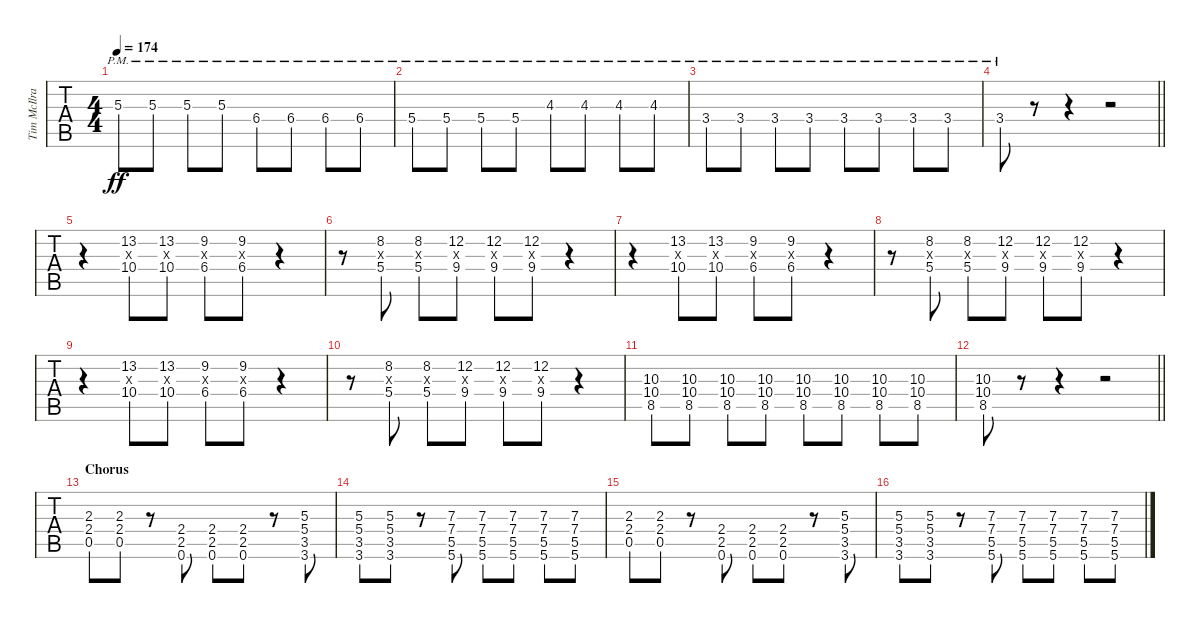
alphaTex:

\track ("Tim McIlrath - Guitar One" "Tim McIlra") {instrument distortionguitar}
\staff {tabs}
\tuning (Eb4 Bb3 Gb3 Db3 Ab2 Eb2) {hide}
\ts (4 4)
\tempo 174
\clef g2
\ks c
5.3{pm}.8{dy ff} 5.3{pm}.8 5.3{pm}.8 5.3{pm}.8 6.4{pm}.8 6.4{pm}.8 6.4{pm}.8 6.4{pm}.8 |
5.4{pm}.8 5.4{pm}.8 5.4{pm}.8 5.4{pm}.8 4.3{pm}.8 4.3{pm}.8 4.3{pm}.8 4.3{pm}.8 |
3.4{pm}.8 3.4{pm}.8 3.4{pm}.8 3.4{pm}.8 3.4{pm}.8 3.4{pm}.8 3.4{pm}.8 3.4{pm}.8 |
\barLineRight lightlight
3.4{pm}.8 r.8 r.4 r.2 |
r.4 (13.2 10.3{x} 10.4).8 (13.2 10.3{x} 10.4).8 (9.2 6.3{x} 6.4).8 (9.2 6.3{x} 6.4).8 r.4 |
r.8 (8.2 5.3{x} 5.4).8 (8.2 5.3{x} 5.4).8 (12.2 9.3{x} 9.4).8 (12.2 9.3{x} 9.4).8 (12.2 9.3{x} 9.4).8 r.4 |
r.4 (13.2 10.3{x} 10.4).8 (13.2 10.3{x} 10.4).8 (9.2 6.3{x} 6.4).8 (9.2 6.3{x} 6.4).8 r.4 |
r.8 (8.2 5.3{x} 5.4).8 (8.2 5.3{x} 5.4).8 (12.2 9.3{x} 9.4).8 (12.2 9.3{x} 9.4).8 (12.2 9.3{x} 9.4).8 r.4 |
r.4 (13.2 10.3{x} 10.4).8 (13.2 10.3{x} 10.4).8 (9.2 6.3{x} 6.4).8 (9.2 6.3{x} 6.4).8 r.4 |
r.8 (8.2 5.3{x} 5.4).8 (8.2 5.3{x} 5.4).8 (12.2 9.3{x} 9.4).8 (12.2 9.3{x} 9.4).8 (12.2 9.3{x} 9.4).8 r.4 |
(10.3 10.4 8.5).8 (10.3 10.4 8.5).8 (10.3 10.4 8.5).8 (10.3 10.4 8.5).8 (10.3 10.4 8.5).8 (10.3 10.4 8.5).8 (10.3 10.4 8.5).8 (10.3 10.4 8.5).8 |
\barLineRight lightlight
(10.3 10.4 8.5).8 r.8 r.4 r.2 |
\section ("" "Chorus")
(2.3 2.4 0.5).8 (2.3 2.4 0.5).8 r.8 (2.4 2.5 0.6).8 (2.4 2.5 0.6).8 (2.4 2.5 0.6).8 r.8 (5.3 5.4 3.5 3.6).8 |
(5.3 5.4 3.5 3.6).8 (5.3 5.4 3.5 3.6).8 r.8 (7.3 7.4 5.5 5.6).8 (7.3 7.4 5.5 5.6).8 (7.3 7.4 5.5 5.6).8 (7.3 7.4 5.5 5.6).8 (7.3 7.4 5.5 5.6).8 |
(2.3 2.4 0.5).8 (2.3 2.4 0.5).8 r.8 (2.4 2.5 0.6).8 (2.4 2.5 0.6).8 (2.4 2.5 0.6).8 r.8 (5.3 5.4 3.5 3.6).8 |
(5.3 5.4 3.5 3.6).8 (5.3 5.4 3.5 3.6).8 r.8 (7.3 7.4 5.5 5.6).8 (7.3 7.4 5.5 5.6).8 (7.3 7.4 5.5 5.6).8 (7.3 7.4 5.5 5.6).8 (7.3 7.4 5.5 5.6).8
